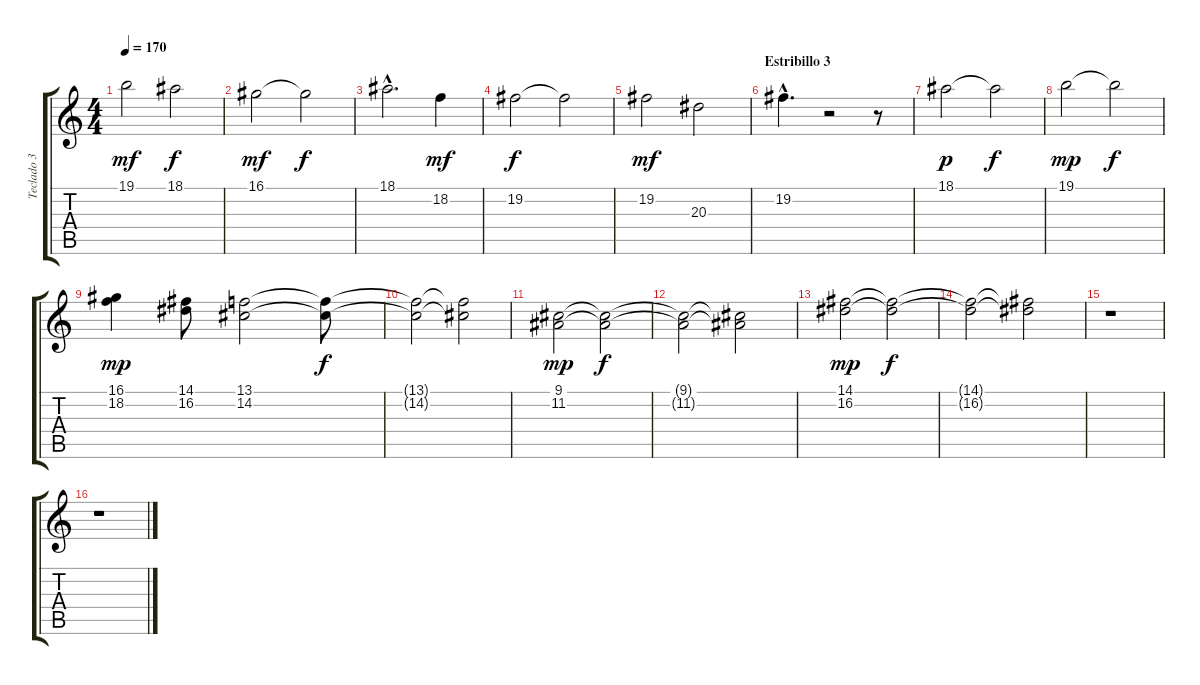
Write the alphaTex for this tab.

\track ("Teclado 3" "Teclado 3") {instrument stringensemble1}
\staff {score tabs}
\tuning (E4 B3 G3 D3 A2 E2) {hide}
\ts (4 4)
\tempo 170
\clef g2
\ks c
19.1.2{dy mf volume 14 instrument stringensemble1} 18.1.2{dy f} |
16.1.2{dy mf} 16.1{t}.2{dy f} |
18.1{hac}.2{d} 18.2.4{dy mf} |
19.2.2{dy f} 19.2{t}.2 |
19.2.2{dy mf} 20.3.2 |
\section ("" "Estribillo 3")
19.2{hac}.4{d} r.2 r.8 |
18.1.2{dy p volume 15 instrument choiraahs} 18.1{t}.2{dy f} |
19.1.2{dy mp} 19.1{t}.2{dy f} |
(16.1 18.2).4{dy mp} (14.1 16.2).8 (13.1 14.2).2 (13.1{t} 14.2{t}).8{dy f} |
(13.1{t} 14.2{t}).2 (13.1{t} 14.2{t}).2 |
(9.1 11.2).2{dy mp} (9.1{t} 11.2{t}).2{dy f} |
(9.1{t} 11.2{t}).2 (9.1{t} 11.2{t}).2 |
(14.1 16.2).2{dy mp} (14.1{t} 16.2{t}).2{dy f} |
(14.1{t} 16.2{t}).2 (14.1{t} 16.2{t}).2 |
r.1 |
r.1
